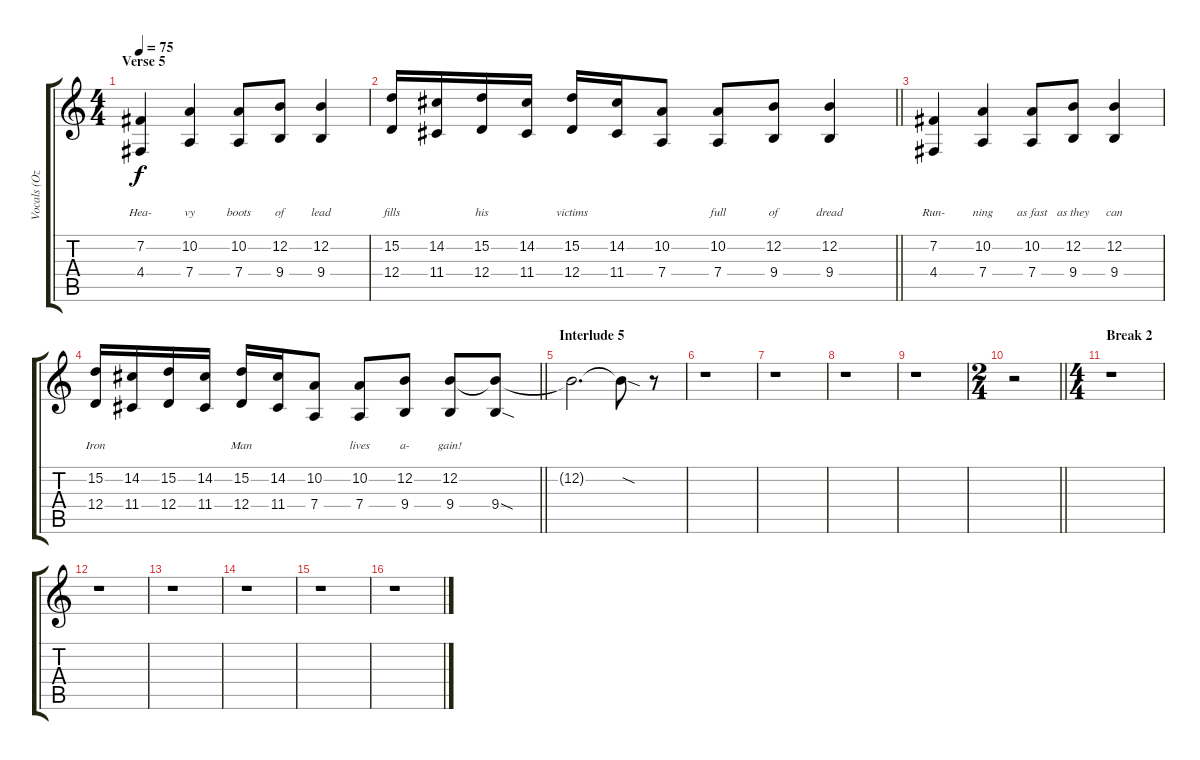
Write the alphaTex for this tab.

\track ("Vocals (Ozzy Osbourne)" "Vocals (Oz") {instrument tuba}
\staff {score tabs}
\tuning (E4 B3 G3 D3 A2 E2) {hide}
\ts (4 4)
\section ("" "Verse 5")
\tempo 75
\clef g2
\ks c
(7.2 4.4).4{lyrics (0 "") lyrics (1 "") lyrics (2 "") lyrics (3 "") lyrics (4 "Hea-") dy f} (10.2 7.4).4{lyrics (0 "") lyrics (1 "") lyrics (2 "") lyrics (3 "") lyrics (4 "vy")} (10.2 7.4).8{lyrics (0 "") lyrics (1 "") lyrics (2 "") lyrics (3 "") lyrics (4 "boots")} (12.2 9.4).8{lyrics (0 "") lyrics (1 "") lyrics (2 "") lyrics (3 "") lyrics (4 "of")} (12.2 9.4).4{lyrics (0 "") lyrics (1 "") lyrics (2 "") lyrics (3 "") lyrics (4 "lead")} |
\barLineRight lightlight
(15.2 12.4).16{lyrics (0 "") lyrics (1 "") lyrics (2 "") lyrics (3 "") lyrics (4 "fills")} (14.2 11.4).16{lyrics (0 "") lyrics (1 "") lyrics (2 "") lyrics (3 "") lyrics (4 "")} (15.2 12.4).16{lyrics (0 "") lyrics (1 "") lyrics (2 "") lyrics (3 "") lyrics (4 "his")} (14.2 11.4).16{lyrics (0 "") lyrics (1 "") lyrics (2 "") lyrics (3 "") lyrics (4 "")} (15.2 12.4).16{lyrics (0 "") lyrics (1 "") lyrics (2 "") lyrics (3 "") lyrics (4 "victims")} (14.2 11.4).16{lyrics (0 "") lyrics (1 "") lyrics (2 "") lyrics (3 "") lyrics (4 "")} (10.2 7.4).8{lyrics (0 "") lyrics (1 "") lyrics (2 "") lyrics (3 "") lyrics (4 "")} (10.2 7.4).8{lyrics (0 "") lyrics (1 "") lyrics (2 "") lyrics (3 "") lyrics (4 "full")} (12.2 9.4).8{lyrics (0 "") lyrics (1 "") lyrics (2 "") lyrics (3 "") lyrics (4 "of")} (12.2 9.4).4{lyrics (0 "") lyrics (1 "") lyrics (2 "") lyrics (3 "") lyrics (4 "dread")} |
(7.2 4.4).4{lyrics (0 "") lyrics (1 "") lyrics (2 "") lyrics (3 "") lyrics (4 "Run-")} (10.2 7.4).4{lyrics (0 "") lyrics (1 "") lyrics (2 "") lyrics (3 "") lyrics (4 "ning")} (10.2 7.4).8{lyrics (0 "") lyrics (1 "") lyrics (2 "") lyrics (3 "") lyrics (4 "as fast")} (12.2 9.4).8{lyrics (0 "") lyrics (1 "") lyrics (2 "") lyrics (3 "") lyrics (4 "as they")} (12.2 9.4).4{lyrics (0 "") lyrics (1 "") lyrics (2 "") lyrics (3 "") lyrics (4 "can")} |
\barLineRight lightlight
(15.2 12.4).16{lyrics (0 "") lyrics (1 "") lyrics (2 "") lyrics (3 "") lyrics (4 "Iron")} (14.2 11.4).16{lyrics (0 "") lyrics (1 "") lyrics (2 "") lyrics (3 "") lyrics (4 "")} (15.2 12.4).16{lyrics (0 "") lyrics (1 "") lyrics (2 "") lyrics (3 "") lyrics (4 "")} (14.2 11.4).16{lyrics (0 "") lyrics (1 "") lyrics (2 "") lyrics (3 "") lyrics (4 "")} (15.2 12.4).16{lyrics (0 "") lyrics (1 "") lyrics (2 "") lyrics (3 "") lyrics (4 "Man")} (14.2 11.4).16{lyrics (0 "") lyrics (1 "") lyrics (2 "") lyrics (3 "") lyrics (4 "")} (10.2 7.4).8{lyrics (0 "") lyrics (1 "") lyrics (2 "") lyrics (3 "") lyrics (4 "")} (10.2 7.4).8{lyrics (0 "") lyrics (1 "") lyrics (2 "") lyrics (3 "") lyrics (4 "lives")} (12.2 9.4).8{lyrics (0 "") lyrics (1 "") lyrics (2 "") lyrics (3 "") lyrics (4 "a-")} (12.2 9.4).8{lyrics (0 "") lyrics (1 "") lyrics (2 "") lyrics (3 "") lyrics (4 "gain!")} (12.2{t} 9.4{sod}).8{lyrics (0 "") lyrics (1 "") lyrics (2 "") lyrics (3 "") lyrics (4 "")} |
\section ("" "Interlude 5")
12.2{t}.2{d} 12.2{sod t}.8 r.8 |
r.1 |
r.1 |
r.1 |
r.1 |
\ts (2 4)
\barLineRight lightlight
r.2 |
\ts (4 4)
\section ("" "Break 2")
r.1 |
r.1 |
r.1 |
r.1 |
r.1 |
r.1
